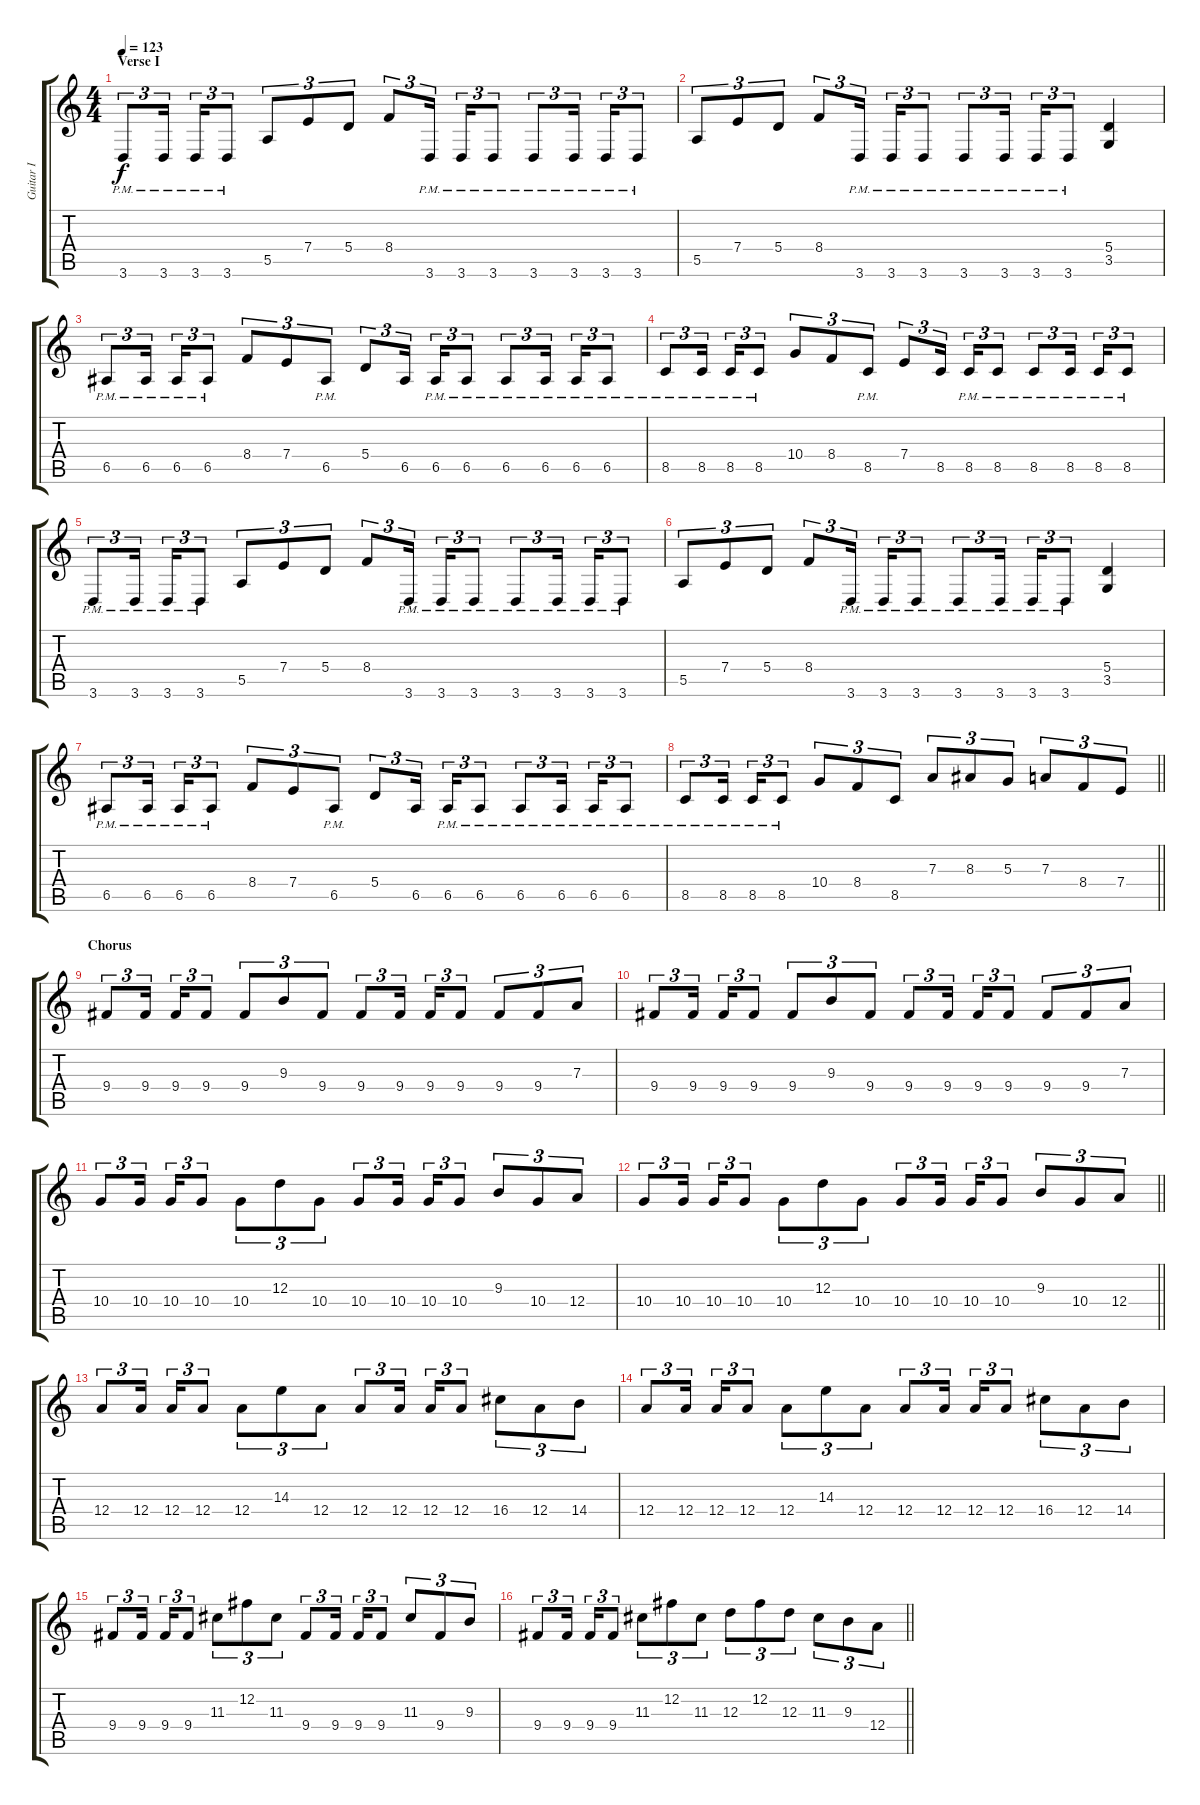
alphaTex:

\track ("Guitar I" "Guitar I") {instrument distortionguitar}
\staff {score tabs}
\tuning (B3 Gb3 D3 A2 E2 B1) {hide}
\ts (4 4)
\section ("" "Verse I")
\tempo 123
\clef g2
\ks c
3.6{pm}.8{tu (3 2) dy f} 3.6{pm}.16{tu (3 2) beam splitsecondary} 3.6{pm}.16{tu (3 2)} 3.6{pm}.8{tu (3 2)} 5.5.8{tu (3 2)} 7.4.8{tu (3 2)} 5.4.8{tu (3 2)} 8.4.8{tu (3 2)} 3.6{pm}.16{tu (3 2) beam splitsecondary} 3.6{pm}.16{tu (3 2)} 3.6{pm}.8{tu (3 2)} 3.6{pm}.8{tu (3 2)} 3.6{pm}.16{tu (3 2) beam splitsecondary} 3.6{pm}.16{tu (3 2)} 3.6{pm}.8{tu (3 2)} |
5.5.8{tu (3 2)} 7.4.8{tu (3 2)} 5.4.8{tu (3 2)} 8.4.8{tu (3 2)} 3.6{pm}.16{tu (3 2) beam splitsecondary} 3.6{pm}.16{tu (3 2)} 3.6{pm}.8{tu (3 2)} 3.6{pm}.8{tu (3 2)} 3.6{pm}.16{tu (3 2) beam splitsecondary} 3.6{pm}.16{tu (3 2)} 3.6{pm}.8{tu (3 2)} (5.4 3.5).4 |
6.5{pm}.8{tu (3 2)} 6.5{pm}.16{tu (3 2) beam splitsecondary} 6.5{pm}.16{tu (3 2)} 6.5{pm}.8{tu (3 2)} 8.4.8{tu (3 2)} 7.4.8{tu (3 2)} 6.5{pm}.8{tu (3 2)} 5.4.8{tu (3 2)} 6.5.16{tu (3 2) beam splitsecondary} 6.5{pm}.16{tu (3 2)} 6.5{pm}.8{tu (3 2)} 6.5{pm}.8{tu (3 2)} 6.5{pm}.16{tu (3 2) beam splitsecondary} 6.5{pm}.16{tu (3 2)} 6.5{pm}.8{tu (3 2)} |
8.5{pm}.8{tu (3 2)} 8.5{pm}.16{tu (3 2) beam splitsecondary} 8.5{pm}.16{tu (3 2)} 8.5{pm}.8{tu (3 2)} 10.4.8{tu (3 2)} 8.4.8{tu (3 2)} 8.5{pm}.8{tu (3 2)} 7.4.8{tu (3 2)} 8.5.16{tu (3 2) beam splitsecondary} 8.5{pm}.16{tu (3 2)} 8.5{pm}.8{tu (3 2)} 8.5{pm}.8{tu (3 2)} 8.5{pm}.16{tu (3 2) beam splitsecondary} 8.5{pm}.16{tu (3 2)} 8.5{pm}.8{tu (3 2)} |
3.6{pm}.8{tu (3 2)} 3.6{pm}.16{tu (3 2) beam splitsecondary} 3.6{pm}.16{tu (3 2)} 3.6{pm}.8{tu (3 2)} 5.5.8{tu (3 2)} 7.4.8{tu (3 2)} 5.4.8{tu (3 2)} 8.4.8{tu (3 2)} 3.6{pm}.16{tu (3 2) beam splitsecondary} 3.6{pm}.16{tu (3 2)} 3.6{pm}.8{tu (3 2)} 3.6{pm}.8{tu (3 2)} 3.6{pm}.16{tu (3 2) beam splitsecondary} 3.6{pm}.16{tu (3 2)} 3.6{pm}.8{tu (3 2)} |
5.5.8{tu (3 2)} 7.4.8{tu (3 2)} 5.4.8{tu (3 2)} 8.4.8{tu (3 2)} 3.6{pm}.16{tu (3 2) beam splitsecondary} 3.6{pm}.16{tu (3 2)} 3.6{pm}.8{tu (3 2)} 3.6{pm}.8{tu (3 2)} 3.6{pm}.16{tu (3 2) beam splitsecondary} 3.6{pm}.16{tu (3 2)} 3.6{pm}.8{tu (3 2)} (5.4 3.5).4 |
6.5{pm}.8{tu (3 2)} 6.5{pm}.16{tu (3 2) beam splitsecondary} 6.5{pm}.16{tu (3 2)} 6.5{pm}.8{tu (3 2)} 8.4.8{tu (3 2)} 7.4.8{tu (3 2)} 6.5{pm}.8{tu (3 2)} 5.4.8{tu (3 2)} 6.5.16{tu (3 2) beam splitsecondary} 6.5{pm}.16{tu (3 2)} 6.5{pm}.8{tu (3 2)} 6.5{pm}.8{tu (3 2)} 6.5{pm}.16{tu (3 2) beam splitsecondary} 6.5{pm}.16{tu (3 2)} 6.5{pm}.8{tu (3 2)} |
\barLineRight lightlight
8.5{pm}.8{tu (3 2)} 8.5{pm}.16{tu (3 2) beam splitsecondary} 8.5{pm}.16{tu (3 2)} 8.5{pm}.8{tu (3 2)} 10.4.8{tu (3 2)} 8.4.8{tu (3 2)} 8.5.8{tu (3 2)} 7.3.8{tu (3 2)} 8.3.8{tu (3 2)} 5.3.8{tu (3 2)} 7.3.8{tu (3 2)} 8.4.8{tu (3 2)} 7.4.8{tu (3 2)} |
\section ("" "Chorus")
9.4.8{tu (3 2)} 9.4.16{tu (3 2) beam splitsecondary} 9.4.16{tu (3 2)} 9.4.8{tu (3 2)} 9.4.8{tu (3 2)} 9.3.8{tu (3 2)} 9.4.8{tu (3 2)} 9.4.8{tu (3 2)} 9.4.16{tu (3 2) beam splitsecondary} 9.4.16{tu (3 2)} 9.4.8{tu (3 2)} 9.4.8{tu (3 2)} 9.4.8{tu (3 2)} 7.3.8{tu (3 2)} |
9.4.8{tu (3 2)} 9.4.16{tu (3 2) beam splitsecondary} 9.4.16{tu (3 2)} 9.4.8{tu (3 2)} 9.4.8{tu (3 2)} 9.3.8{tu (3 2)} 9.4.8{tu (3 2)} 9.4.8{tu (3 2)} 9.4.16{tu (3 2) beam splitsecondary} 9.4.16{tu (3 2)} 9.4.8{tu (3 2)} 9.4.8{tu (3 2)} 9.4.8{tu (3 2)} 7.3.8{tu (3 2)} |
10.4.8{tu (3 2)} 10.4.16{tu (3 2) beam splitsecondary} 10.4.16{tu (3 2)} 10.4.8{tu (3 2)} 10.4.8{tu (3 2)} 12.3.8{tu (3 2)} 10.4.8{tu (3 2)} 10.4.8{tu (3 2)} 10.4.16{tu (3 2) beam splitsecondary} 10.4.16{tu (3 2)} 10.4.8{tu (3 2)} 9.3.8{tu (3 2)} 10.4.8{tu (3 2)} 12.4.8{tu (3 2)} |
\barLineRight lightlight
10.4.8{tu (3 2)} 10.4.16{tu (3 2) beam splitsecondary} 10.4.16{tu (3 2)} 10.4.8{tu (3 2)} 10.4.8{tu (3 2)} 12.3.8{tu (3 2)} 10.4.8{tu (3 2)} 10.4.8{tu (3 2)} 10.4.16{tu (3 2) beam splitsecondary} 10.4.16{tu (3 2)} 10.4.8{tu (3 2)} 9.3.8{tu (3 2)} 10.4.8{tu (3 2)} 12.4.8{tu (3 2)} |
12.4.8{tu (3 2)} 12.4.16{tu (3 2) beam splitsecondary} 12.4.16{tu (3 2)} 12.4.8{tu (3 2)} 12.4.8{tu (3 2)} 14.3.8{tu (3 2)} 12.4.8{tu (3 2)} 12.4.8{tu (3 2)} 12.4.16{tu (3 2) beam splitsecondary} 12.4.16{tu (3 2)} 12.4.8{tu (3 2)} 16.4.8{tu (3 2)} 12.4.8{tu (3 2)} 14.4.8{tu (3 2)} |
12.4.8{tu (3 2)} 12.4.16{tu (3 2) beam splitsecondary} 12.4.16{tu (3 2)} 12.4.8{tu (3 2)} 12.4.8{tu (3 2)} 14.3.8{tu (3 2)} 12.4.8{tu (3 2)} 12.4.8{tu (3 2)} 12.4.16{tu (3 2) beam splitsecondary} 12.4.16{tu (3 2)} 12.4.8{tu (3 2)} 16.4.8{tu (3 2)} 12.4.8{tu (3 2)} 14.4.8{tu (3 2)} |
9.4.8{tu (3 2)} 9.4.16{tu (3 2) beam splitsecondary} 9.4.16{tu (3 2)} 9.4.8{tu (3 2)} 11.3.8{tu (3 2)} 12.2.8{tu (3 2)} 11.3.8{tu (3 2)} 9.4.8{tu (3 2)} 9.4.16{tu (3 2) beam splitsecondary} 9.4.16{tu (3 2)} 9.4.8{tu (3 2)} 11.3.8{tu (3 2)} 9.4.8{tu (3 2)} 9.3.8{tu (3 2)} |
\barLineRight lightlight
9.4.8{tu (3 2)} 9.4.16{tu (3 2) beam splitsecondary} 9.4.16{tu (3 2)} 9.4.8{tu (3 2)} 11.3.8{tu (3 2)} 12.2.8{tu (3 2)} 11.3.8{tu (3 2)} 12.3.8{tu (3 2)} 12.2.8{tu (3 2)} 12.3.8{tu (3 2)} 11.3.8{tu (3 2)} 9.3.8{tu (3 2)} 12.4.8{tu (3 2)}
